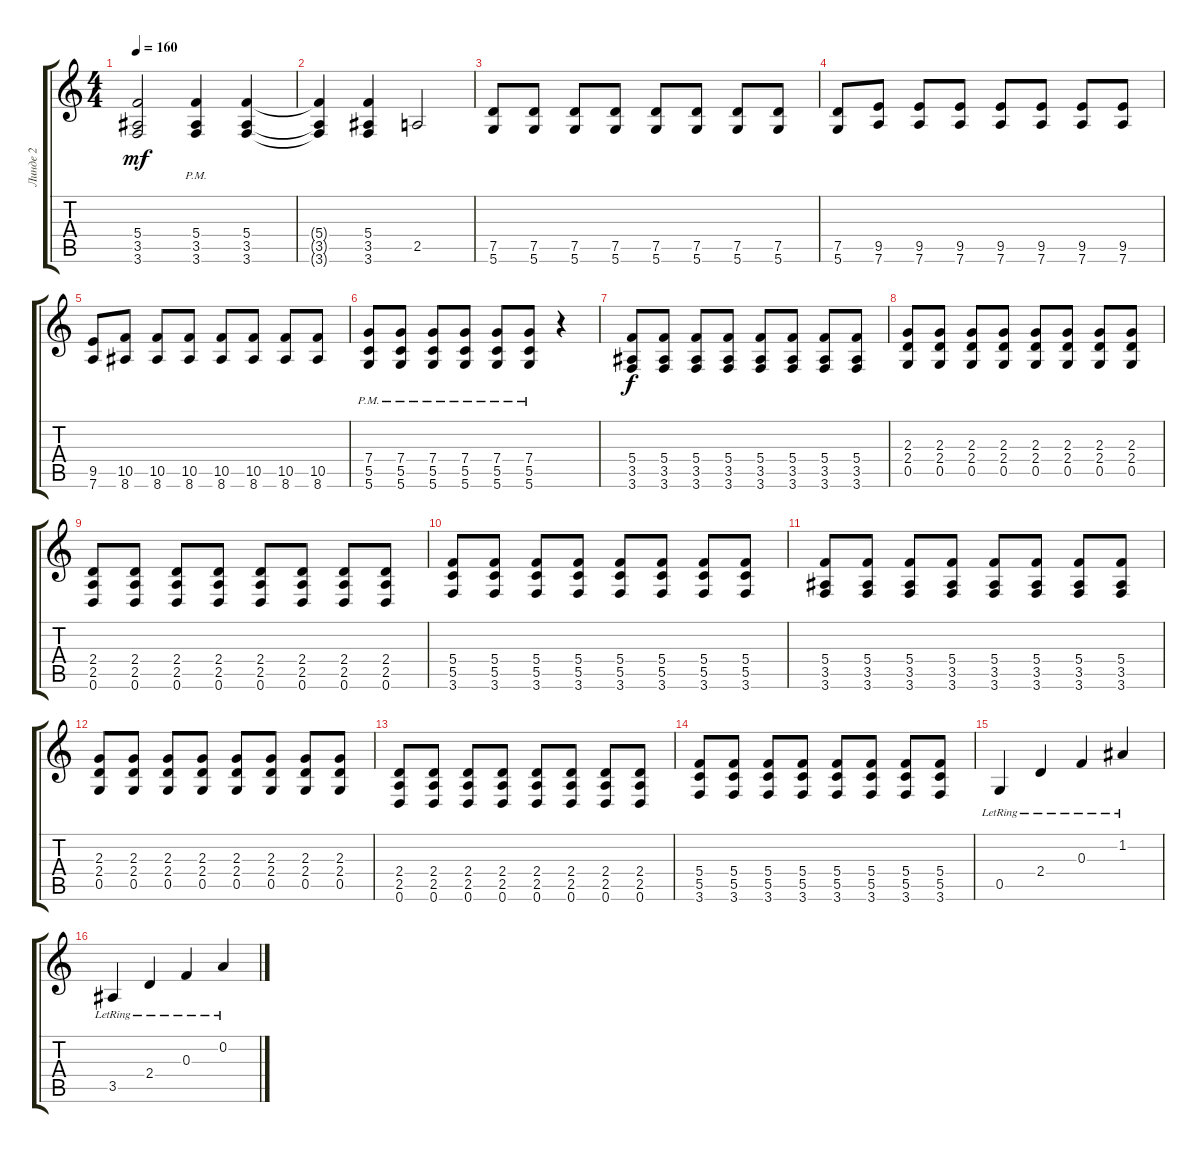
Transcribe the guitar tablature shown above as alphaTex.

\track ("Линде 2" "Линде 2") {instrument distortionguitar}
\staff {score tabs}
\tuning (D4 A3 F3 C3 G2 D2) {hide}
\ts (4 4)
\tempo 160
\clef g2
\ks c
(5.4 3.5 3.6).2{dy mf} (5.4{pm} 3.5{pm} 3.6{pm}).4 (5.4 3.5 3.6).4 |
(5.4{t} 3.5{t} 3.6{t}).4 (5.4 3.5 3.6).4 2.5.2 |
(7.5 5.6).8 (7.5 5.6).8 (7.5 5.6).8 (7.5 5.6).8 (7.5 5.6).8 (7.5 5.6).8 (7.5 5.6).8 (7.5 5.6).8 |
(7.5 5.6).8 (9.5 7.6).8 (9.5 7.6).8 (9.5 7.6).8 (9.5 7.6).8 (9.5 7.6).8 (9.5 7.6).8 (9.5 7.6).8 |
(9.5 7.6).8 (10.5 8.6).8 (10.5 8.6).8 (10.5 8.6).8 (10.5 8.6).8 (10.5 8.6).8 (10.5 8.6).8 (10.5 8.6).8 |
(7.4{pm} 5.5{pm} 5.6{pm}).8 (7.4{pm} 5.5{pm} 5.6{pm}).8 (7.4{pm} 5.5{pm} 5.6{pm}).8 (7.4{pm} 5.5{pm} 5.6{pm}).8 (7.4{pm} 5.5{pm} 5.6{pm}).8 (7.4{pm} 5.5{pm} 5.6{pm}).8 r.4 |
(5.4 3.5 3.6).8{dy f} (5.4 3.5 3.6).8 (5.4 3.5 3.6).8 (5.4 3.5 3.6).8 (5.4 3.5 3.6).8 (5.4 3.5 3.6).8 (5.4 3.5 3.6).8 (5.4 3.5 3.6).8 |
(2.3 2.4 0.5).8 (2.3 2.4 0.5).8 (2.3 2.4 0.5).8 (2.3 2.4 0.5).8 (2.3 2.4 0.5).8 (2.3 2.4 0.5).8 (2.3 2.4 0.5).8 (2.3 2.4 0.5).8 |
(2.4 2.5 0.6).8 (2.4 2.5 0.6).8 (2.4 2.5 0.6).8 (2.4 2.5 0.6).8 (2.4 2.5 0.6).8 (2.4 2.5 0.6).8 (2.4 2.5 0.6).8 (2.4 2.5 0.6).8 |
(5.4 5.5 3.6).8 (5.4 5.5 3.6).8 (5.4 5.5 3.6).8 (5.4 5.5 3.6).8 (5.4 5.5 3.6).8 (5.4 5.5 3.6).8 (5.4 5.5 3.6).8 (5.4 5.5 3.6).8 |
(5.4 3.5 3.6).8 (5.4 3.5 3.6).8 (5.4 3.5 3.6).8 (5.4 3.5 3.6).8 (5.4 3.5 3.6).8 (5.4 3.5 3.6).8 (5.4 3.5 3.6).8 (5.4 3.5 3.6).8 |
(2.3 2.4 0.5).8 (2.3 2.4 0.5).8 (2.3 2.4 0.5).8 (2.3 2.4 0.5).8 (2.3 2.4 0.5).8 (2.3 2.4 0.5).8 (2.3 2.4 0.5).8 (2.3 2.4 0.5).8 |
(2.4 2.5 0.6).8 (2.4 2.5 0.6).8 (2.4 2.5 0.6).8 (2.4 2.5 0.6).8 (2.4 2.5 0.6).8 (2.4 2.5 0.6).8 (2.4 2.5 0.6).8 (2.4 2.5 0.6).8 |
(5.4 5.5 3.6).8 (5.4 5.5 3.6).8 (5.4 5.5 3.6).8 (5.4 5.5 3.6).8 (5.4 5.5 3.6).8 (5.4 5.5 3.6).8 (5.4 5.5 3.6).8 (5.4 5.5 3.6).8 |
0.5{lr}.4{instrument electricguitarclean} 2.4{lr}.4 0.3{lr}.4 1.2{lr}.4 |
3.5{lr}.4 2.4{lr}.4 0.3{lr}.4 0.2{lr}.4
